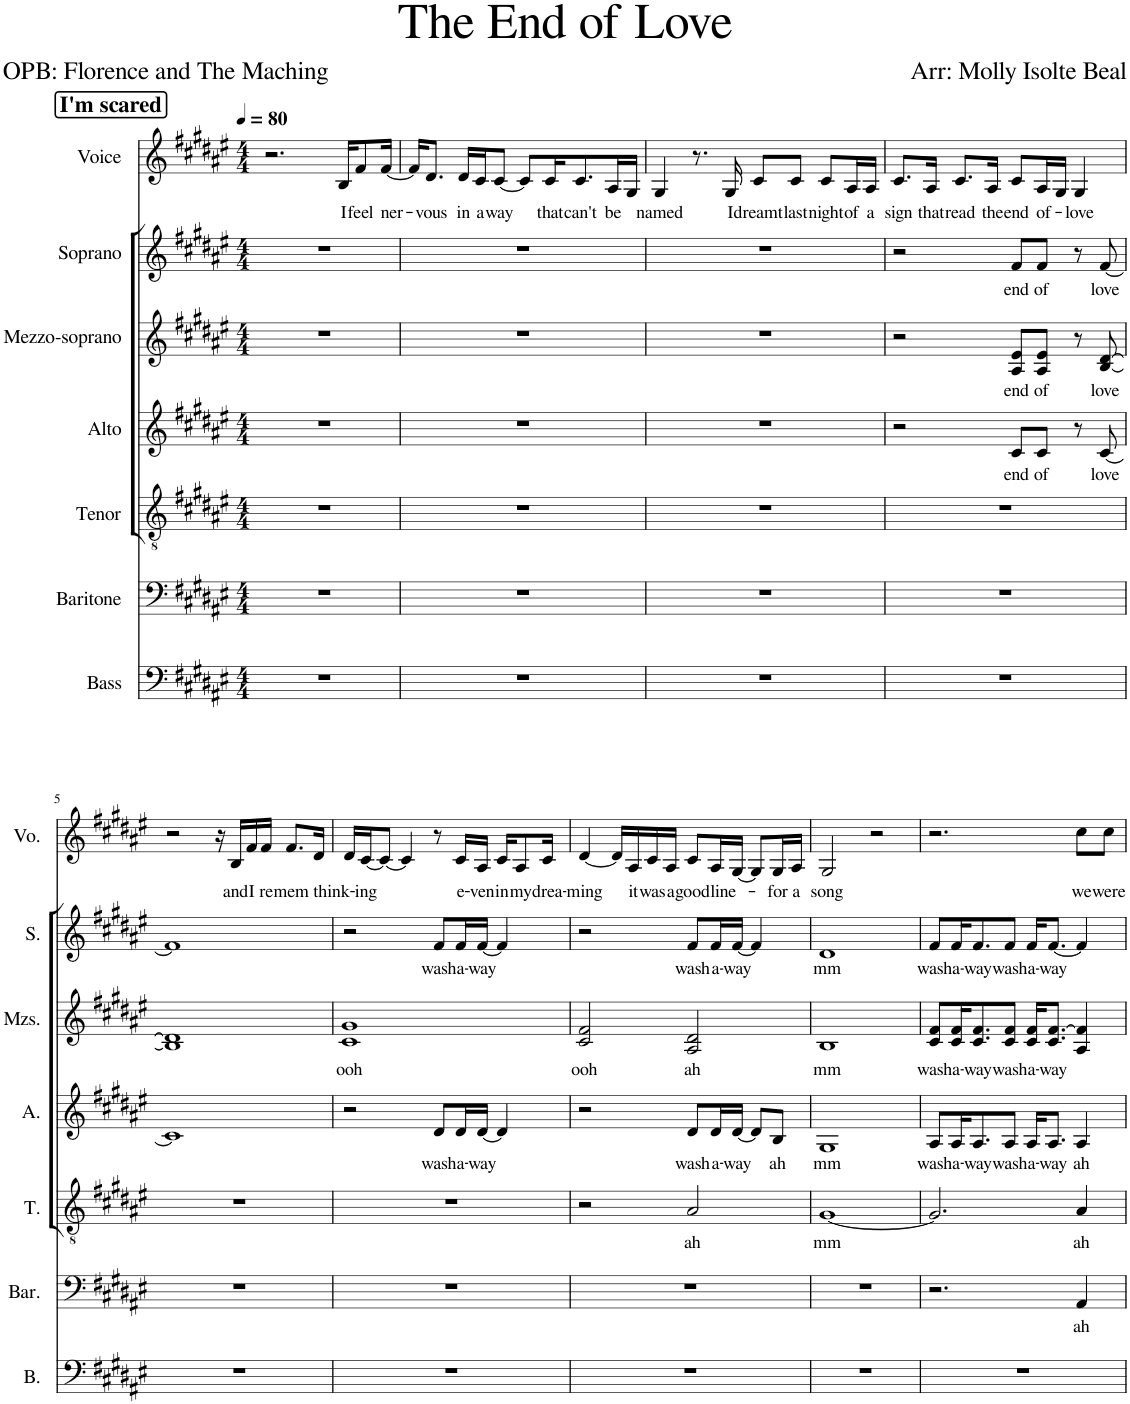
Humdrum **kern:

**kern	**kern	**text	**kern	**text	**kern	**text	**kern	**text	**kern	**text	**kern	**text
*part7	*part6	*part6	*part5	*part5	*part4	*part4	*part3	*part3	*part2	*part2	*part1	*part1
*staff7	*staff6	*staff6	*staff5	*staff5	*staff4	*staff4	*staff3	*staff3	*staff2	*staff2	*staff1	*staff1
*I"Bass	*I"Baritone	*	*I"Tenor	*	*I"Alto	*	*I"Mezzo-soprano	*	*I"Soprano	*	*I"Voice	*
*I'B.	*I'Bar.	*	*I'T.	*	*I'A.	*	*I'Mzs.	*	*I'S.	*	*I'Vo.	*
*clefF4	*clefF4	*	*clefGv2	*	*clefG2	*	*clefG2	*	*clefG2	*	*clefG2	*
*k[f#c#g#d#a#e#]	*k[f#c#g#d#a#e#]	*	*k[f#c#g#d#a#e#]	*	*k[f#c#g#d#a#e#]	*	*k[f#c#g#d#a#e#]	*	*k[f#c#g#d#a#e#]	*	*k[f#c#g#d#a#e#]	*
*M4/4	*M4/4	*	*M4/4	*	*M4/4	*	*M4/4	*	*M4/4	*	*M4/4	*
*MM80	*MM80	*	*MM80	*	*MM80	*	*MM80	*	*MM80	*	*MM80	*
!!LO:REH:place=s1:a:B:cj:fs=14:t=I'm scared
=1	=1	=1	=1	=1	=1	=1	=1	=1	=1	=1	=1	=1
1r	1r	.	1r	.	1r	.	1r	.	1r	.	2.r	.
!	!	!	!	!	!	!	!	!	!	!	!	!LO:LY:b
.	.	.	.	.	.	.	.	.	.	.	16B/KL	I
!	!	!	!	!	!	!	!	!	!	!	!	!LO:LY:b
.	.	.	.	.	.	.	.	.	.	.	8f#/	feel
!	!	!	!	!	!	!	!	!	!	!	!	!LO:LY:b
.	.	.	.	.	.	.	.	.	.	.	[16f#/Jk	ner-
=2	=2	=2	=2	=2	=2	=2	=2	=2	=2	=2	=2	=2
1r	1r	.	1r	.	1r	.	1r	.	1r	.	16f#/KL]	.
!	!	!	!	!	!	!	!	!	!	!	!	!LO:LY:b
.	.	.	.	.	.	.	.	.	.	.	8.d#/J	-vous
!	!	!	!	!	!	!	!	!	!	!	!	!LO:LY:b
.	.	.	.	.	.	.	.	.	.	.	16d#/LL	in
!	!	!	!	!	!	!	!	!	!	!	!	!LO:LY:b
.	.	.	.	.	.	.	.	.	.	.	16c#/J	a
!	!	!	!	!	!	!	!	!	!	!	!	!LO:LY:b
.	.	.	.	.	.	.	.	.	.	.	[8c#/J	way
.	.	.	.	.	.	.	.	.	.	.	8c#/L]	.
!	!	!	!	!	!	!	!	!	!	!	!	!LO:LY:b
.	.	.	.	.	.	.	.	.	.	.	16c#/K	that
!	!	!	!	!	!	!	!	!	!	!	!	!LO:LY:b
.	.	.	.	.	.	.	.	.	.	.	8.c#/	can't
!	!	!	!	!	!	!	!	!	!	!	!	!LO:LY:b
.	.	.	.	.	.	.	.	.	.	.	16A#/L	be
.	.	.	.	.	.	.	.	.	.	.	16G#/JJ	.
=3	=3	=3	=3	=3	=3	=3	=3	=3	=3	=3	=3	=3
!	!	!	!	!	!	!	!	!	!	!	!	!LO:LY:b
1r	1r	.	1r	.	1r	.	1r	.	1r	.	4G#/	named
.	.	.	.	.	.	.	.	.	.	.	8.r	.
!	!	!	!	!	!	!	!	!	!	!	!	!LO:LY:b
.	.	.	.	.	.	.	.	.	.	.	16G#/	I
!	!	!	!	!	!	!	!	!	!	!	!	!LO:LY:b
.	.	.	.	.	.	.	.	.	.	.	8c#/L	dreamt
!	!	!	!	!	!	!	!	!	!	!	!	!LO:LY:b
.	.	.	.	.	.	.	.	.	.	.	8c#/J	last
!	!	!	!	!	!	!	!	!	!	!	!	!LO:LY:b
.	.	.	.	.	.	.	.	.	.	.	8c#/L	night
!	!	!	!	!	!	!	!	!	!	!	!	!LO:LY:b
.	.	.	.	.	.	.	.	.	.	.	16A#/L	of
!	!	!	!	!	!	!	!	!	!	!	!	!LO:LY:b
.	.	.	.	.	.	.	.	.	.	.	16A#/JJ	a
=4	=4	=4	=4	=4	=4	=4	=4	=4	=4	=4	=4	=4
!	!	!	!	!	!	!	!	!	!	!	!	!LO:LY:b
1r	1r	.	1r	.	2r	.	2r	.	2r	.	8.c#/L	sign
!	!	!	!	!	!	!	!	!	!	!	!	!LO:LY:b
.	.	.	.	.	.	.	.	.	.	.	16A#/Jk	that
!	!	!	!	!	!	!	!	!	!	!	!	!LO:LY:b
.	.	.	.	.	.	.	.	.	.	.	8.c#/L	read
!	!	!	!	!	!	!	!	!	!	!	!	!LO:LY:b
.	.	.	.	.	.	.	.	.	.	.	16A#/Jk	the
!	!	!	!	!	!	!LO:LY:b	!	!LO:LY:b	!	!LO:LY:b	!	!LO:LY:b
.	.	.	.	.	8c#/L	end	8A#/ 8e#/L	end	8f#/L	end	8c#/L	end
!	!	!	!	!	!	!LO:LY:b	!	!LO:LY:b	!	!LO:LY:b	!	!LO:LY:b
.	.	.	.	.	8c#/J	of	8A#/ 8e#/J	of	8f#/J	of	16A#/L	of-
.	.	.	.	.	.	.	.	.	.	.	16G#/JJ	.
!	!	!	!	!	!	!	!	!	!	!	!	!LO:LY:b
.	.	.	.	.	8r	.	8r	.	8r	.	4G#/	-love
!	!	!	!	!	!	!LO:LY:b	!	!LO:LY:b	!	!LO:LY:b	!	!
.	.	.	.	.	[8c#/	love	[8B/ [8d#/	love	[8f#/	love	.	.
!!LO:LB:g=z
=5	=5	=5	=5	=5	=5	=5	=5	=5	=5	=5	=5	=5
1r	1r	.	1r	.	1c#]	.	1B] 1d#]	.	1f#]	.	2r	.
.	.	.	.	.	.	.	.	.	.	.	16r	.
!	!	!	!	!	!	!	!	!	!	!	!	!LO:LY:b
.	.	.	.	.	.	.	.	.	.	.	16B/LL	and
!	!	!	!	!	!	!	!	!	!	!	!	!LO:LY:b
.	.	.	.	.	.	.	.	.	.	.	16f#/	I
!	!	!	!	!	!	!	!	!	!	!	!	!LO:LY:b
.	.	.	.	.	.	.	.	.	.	.	16f#/JJ	re
!	!	!	!	!	!	!	!	!	!	!	!	!LO:LY:b
.	.	.	.	.	.	.	.	.	.	.	8.f#/L	mem
!	!	!	!	!	!	!	!	!	!	!	!	!LO:LY:b
.	.	.	.	.	.	.	.	.	.	.	16d#/Jk	think-
=6	=6	=6	=6	=6	=6	=6	=6	=6	=6	=6	=6	=6
!	!	!	!	!	!	!	!	!LO:LY:b	!	!	!	!
1r	1r	.	1r	.	2r	.	1c# 1g#	ooh	2r	.	16d#/LL	.
!	!	!	!	!	!	!	!	!	!	!	!	!LO:LY:b
.	.	.	.	.	.	.	.	.	.	.	[16c#/J	-ing
.	.	.	.	.	.	.	.	.	.	.	8c#/J_	.
.	.	.	.	.	.	.	.	.	.	.	4c#/]	.
!	!	!	!	!	!	!LO:LY:b	!	!	!	!LO:LY:b	!	!
.	.	.	.	.	8d#/L	wash	.	.	8f#/L	wash	8r	.
!	!	!	!	!	!	!LO:LY:b	!	!	!	!LO:LY:b	!	!LO:LY:b
.	.	.	.	.	16d#/L	a-	.	.	16f#/L	a-	16c#/LL	e-
!	!	!	!	!	!	!LO:LY:b	!	!	!	!LO:LY:b	!	!LO:LY:b
.	.	.	.	.	[16d#/JJ	-way	.	.	[16f#/JJ	-way	16A#/JJ	-ven
!	!	!	!	!	!	!	!	!	!	!	!	!LO:LY:b
.	.	.	.	.	4d#/]	.	.	.	4f#/]	.	16c#/KL	in
!	!	!	!	!	!	!	!	!	!	!	!	!LO:LY:b
.	.	.	.	.	.	.	.	.	.	.	8A#/	my
!	!	!	!	!	!	!	!	!	!	!	!	!LO:LY:b
.	.	.	.	.	.	.	.	.	.	.	16c#/Jk	drea-
=7	=7	=7	=7	=7	=7	=7	=7	=7	=7	=7	=7	=7
!	!	!	!	!	!	!	!	!LO:LY:b	!	!	!	!LO:LY:b
1r	1r	.	2r	.	2r	.	2c#/ 2f#/	ooh	2r	.	[4d#/	-ming
.	.	.	.	.	.	.	.	.	.	.	16d#/LL]	.
!	!	!	!	!	!	!	!	!	!	!	!	!LO:LY:b
.	.	.	.	.	.	.	.	.	.	.	16A#/	it
!	!	!	!	!	!	!	!	!	!	!	!	!LO:LY:b
.	.	.	.	.	.	.	.	.	.	.	16c#/	was
!	!	!	!	!	!	!	!	!	!	!	!	!LO:LY:b
.	.	.	.	.	.	.	.	.	.	.	16A#/JJ	a
!	!	!	!	!LO:LY:b	!	!LO:LY:b	!	!LO:LY:b	!	!LO:LY:b	!	!LO:LY:b
.	.	.	2A#/	ah	8d#/L	wash	2A#/ 2d#/	ah	8f#/L	wash	8c#/L	good
!	!	!	!	!	!	!LO:LY:b	!	!	!	!LO:LY:b	!	!LO:LY:b
.	.	.	.	.	16d#/L	a-	.	.	16f#/L	a-	16A#/L	line-
!	!	!	!	!	!	!LO:LY:b	!	!	!	!LO:LY:b	!	!
.	.	.	.	.	[16d#/JJ	-way	.	.	[16f#/JJ	-way	[16G#/JJ	.
.	.	.	.	.	8d#/L]	.	.	.	4f#/]	.	8G#/L]	.
!	!	!	!	!	!	!LO:LY:b	!	!	!	!	!	!LO:LY:b
.	.	.	.	.	8B/J	ah	.	.	.	.	16G#/L	-for
!	!	!	!	!	!	!	!	!	!	!	!	!LO:LY:b
.	.	.	.	.	.	.	.	.	.	.	16A#/JJ	a
=8	=8	=8	=8	=8	=8	=8	=8	=8	=8	=8	=8	=8
!	!	!	!	!LO:LY:b	!	!LO:LY:b	!	!LO:LY:b	!	!LO:LY:b	!	!LO:LY:b
1r	1r	.	[1G#	mm	1G#	mm	1B	mm	1d#	mm	2G#/	song
.	.	.	.	.	.	.	.	.	.	.	2r	.
=9	=9	=9	=9	=9	=9	=9	=9	=9	=9	=9	=9	=9
!	!	!	!	!	!	!LO:LY:b	!	!LO:LY:b	!	!LO:LY:b	!	!
1r	2.r	.	2.G#/]	.	8A#/L	wash	8c#/ 8f#/L	wash	8f#/L	wash	2.r	.
!	!	!	!	!	!	!LO:LY:b	!	!LO:LY:b	!	!LO:LY:b	!	!
.	.	.	.	.	16A#/K	a-	16c#/ 16f#/K	a-	16f#/K	a-	.	.
!	!	!	!	!	!	!LO:LY:b	!	!LO:LY:b	!	!LO:LY:b	!	!
.	.	.	.	.	8.A#/	-way	8.c#/ 8.f#/	-way	8.f#/	-way	.	.
!	!	!	!	!	!	!LO:LY:b	!	!LO:LY:b	!	!LO:LY:b	!	!
.	.	.	.	.	8A#/J	wash	8c#/ 8f#/J	wash	8f#/J	wash	.	.
!	!	!	!	!	!	!LO:LY:b	!	!LO:LY:b	!	!LO:LY:b	!	!
.	.	.	.	.	16A#/KL	a-	16c#/ 16f#/KL	a-	16f#/KL	a-	.	.
!	!	!	!	!	!	!LO:LY:b	!	!LO:LY:b	!	!LO:LY:b	!	!
.	.	.	.	.	8.A#/J	-way	8.c#/ [8.f#/J	-way	[8.f#/J	-way	.	.
!	!	!LO:LY:b	!	!LO:LY:b	!	!LO:LY:b	!	!	!	!	!	!LO:LY:b
.	4AA#/	ah	4A#/	ah	4A#/	ah	4A#/ 4f#/]	.	4f#/]	.	8cc#\L	we
!	!	!	!	!	!	!	!	!	!	!	!	!LO:LY:b
.	.	.	.	.	.	.	.	.	.	.	8cc#\J	were
=	=	=	=	=	=	=	=	=	=	=	=	=
*-	*-	*-	*-	*-	*-	*-	*-	*-	*-	*-	*-	*-
